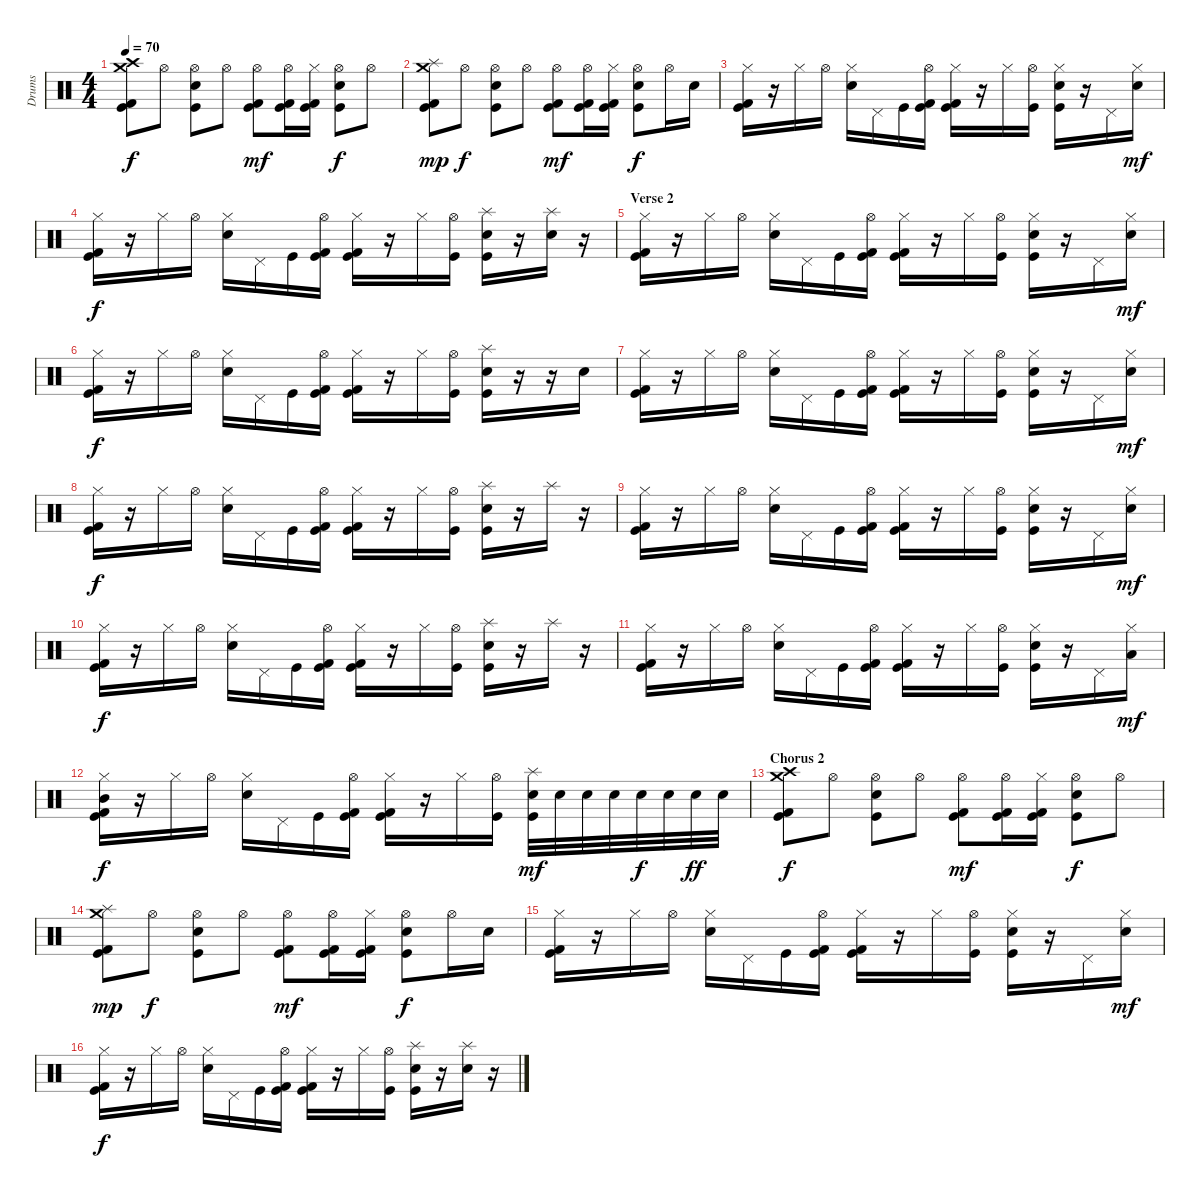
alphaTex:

\track ("Drums" "Drums") {instrument percussion}
\staff {score}
\articulation defaults
\ts (4 4)
\tempo 70
\clef neutral
\ks c
("Crash medium (hit)" "Crash high (hit)" "Kick (hit) 2" "Kick (hit)").8{dy f} "Hi-Hat (open)".8 ("Hi-Hat (open)" "Electric Snare (hit)" "Kick (hit)").8 "Hi-Hat (open)".8 ("Hi-Hat (open)" "Kick (hit) 2" "Kick (hit)").8{dy mf} ("Hi-Hat (open)" "Kick (hit)" "Kick (hit) 2").16 ("Hi-Hat (closed)" "Kick (hit)" "Kick (hit) 2").16 ("Hi-Hat (open)" "Electric Snare (hit)" "Kick (hit)").8{dy f} "Hi-Hat (open)".8 |
("Crash medium (hit)" "Splash (hit)" "Kick (hit) 2" "Kick (hit)").8{dy mp} "Hi-Hat (open)".8{dy f} ("Hi-Hat (open)" "Electric Snare (hit)" "Kick (hit)").8 "Hi-Hat (open)".8 ("Hi-Hat (open)" "Kick (hit) 2" "Kick (hit)").8{dy mf} ("Hi-Hat (open)" "Kick (hit)" "Kick (hit) 2").16 ("Hi-Hat (closed)" "Kick (hit)" "Kick (hit) 2").16 ("Hi-Hat (open)" "Electric Snare (hit)" "Kick (hit)").8{dy f} "Hi-Hat (open)".16 "Electric Snare (hit)".16 |
("Hi-Hat (closed)" "Kick (hit) 2" "Kick (hit)").16 r.16 "Hi-Hat (closed)".16 "Hi-Hat (open)".16 ("Hi-Hat (closed)" "Electric Snare (hit)").16 "Pedal Hi-Hat (hit)".16 "Kick (hit)".16 ("Hi-Hat (open)" "Kick (hit) 2" "Kick (hit)").16 ("Hi-Hat (closed)" "Kick (hit) 2" "Kick (hit)").16 r.16 "Hi-Hat (closed)".16 ("Hi-Hat (open)" "Kick (hit)").16 ("Hi-Hat (closed)" "Electric Snare (hit)" "Kick (hit)").16 r.16 "Pedal Hi-Hat (hit)".16 ("Hi-Hat (closed)" "Electric Snare (hit)").16{dy mf} |
("Hi-Hat (closed)" "Kick (hit) 2" "Kick (hit)").16{dy f} r.16 "Hi-Hat (closed)".16 "Hi-Hat (open)".16 ("Hi-Hat (closed)" "Electric Snare (hit)").16 "Pedal Hi-Hat (hit)".16 "Kick (hit)".16 ("Hi-Hat (open)" "Kick (hit) 2" "Kick (hit)").16 ("Hi-Hat (closed)" "Kick (hit) 2" "Kick (hit)").16 r.16 "Hi-Hat (closed)".16 ("Hi-Hat (open)" "Kick (hit)").16 ("Splash (hit)" "Electric Snare (hit)" "Kick (hit)").16 r.16 ("Splash (hit)" "Electric Snare (hit)").16 r.16 |
\section ("" "Verse 2")
("Hi-Hat (closed)" "Kick (hit) 2" "Kick (hit)").16 r.16 "Hi-Hat (closed)".16 "Hi-Hat (open)".16 ("Hi-Hat (closed)" "Electric Snare (hit)").16 "Pedal Hi-Hat (hit)".16 "Kick (hit)".16 ("Hi-Hat (open)" "Kick (hit) 2" "Kick (hit)").16 ("Hi-Hat (closed)" "Kick (hit) 2" "Kick (hit)").16 r.16 "Hi-Hat (closed)".16 ("Hi-Hat (open)" "Kick (hit)").16 ("Hi-Hat (closed)" "Electric Snare (hit)" "Kick (hit)").16 r.16 "Pedal Hi-Hat (hit)".16 ("Hi-Hat (closed)" "Electric Snare (hit)").16{dy mf} |
("Hi-Hat (closed)" "Kick (hit) 2" "Kick (hit)").16{dy f} r.16 "Hi-Hat (closed)".16 "Hi-Hat (open)".16 ("Hi-Hat (closed)" "Electric Snare (hit)").16 "Pedal Hi-Hat (hit)".16 "Kick (hit)".16 ("Hi-Hat (open)" "Kick (hit) 2" "Kick (hit)").16 ("Hi-Hat (closed)" "Kick (hit) 2" "Kick (hit)").16 r.16 "Hi-Hat (closed)".16 ("Hi-Hat (open)" "Kick (hit)").16 ("Splash (hit)" "Electric Snare (hit)" "Kick (hit)").16 r.16 r.16 "Electric Snare (hit)".16 |
("Hi-Hat (closed)" "Kick (hit) 2" "Kick (hit)").16 r.16 "Hi-Hat (closed)".16 "Hi-Hat (open)".16 ("Hi-Hat (closed)" "Electric Snare (hit)").16 "Pedal Hi-Hat (hit)".16 "Kick (hit)".16 ("Hi-Hat (open)" "Kick (hit) 2" "Kick (hit)").16 ("Hi-Hat (closed)" "Kick (hit) 2" "Kick (hit)").16 r.16 "Hi-Hat (closed)".16 ("Hi-Hat (open)" "Kick (hit)").16 ("Hi-Hat (closed)" "Electric Snare (hit)" "Kick (hit)").16 r.16 "Pedal Hi-Hat (hit)".16 ("Hi-Hat (closed)" "Electric Snare (hit)").16{dy mf} |
("Hi-Hat (closed)" "Kick (hit) 2" "Kick (hit)").16{dy f} r.16 "Hi-Hat (closed)".16 "Hi-Hat (open)".16 ("Hi-Hat (closed)" "Electric Snare (hit)").16 "Pedal Hi-Hat (hit)".16 "Kick (hit)".16 ("Hi-Hat (open)" "Kick (hit) 2" "Kick (hit)").16 ("Hi-Hat (closed)" "Kick (hit) 2" "Kick (hit)").16 r.16 "Hi-Hat (closed)".16 ("Hi-Hat (open)" "Kick (hit)").16 ("Splash (hit)" "Electric Snare (hit)" "Kick (hit)").16 r.16 "Splash (hit)".16 r.16 |
("Hi-Hat (closed)" "Kick (hit) 2" "Kick (hit)").16 r.16 "Hi-Hat (closed)".16 "Hi-Hat (open)".16 ("Hi-Hat (closed)" "Electric Snare (hit)").16 "Pedal Hi-Hat (hit)".16 "Kick (hit)".16 ("Hi-Hat (open)" "Kick (hit) 2" "Kick (hit)").16 ("Hi-Hat (closed)" "Kick (hit) 2" "Kick (hit)").16 r.16 "Hi-Hat (closed)".16 ("Hi-Hat (open)" "Kick (hit)").16 ("Hi-Hat (closed)" "Electric Snare (hit)" "Kick (hit)").16 r.16 "Pedal Hi-Hat (hit)".16 ("Hi-Hat (closed)" "Electric Snare (hit)").16{dy mf} |
("Hi-Hat (closed)" "Kick (hit) 2" "Kick (hit)").16{dy f} r.16 "Hi-Hat (closed)".16 "Hi-Hat (open)".16 ("Hi-Hat (closed)" "Electric Snare (hit)").16 "Pedal Hi-Hat (hit)".16 "Kick (hit)".16 ("Hi-Hat (open)" "Kick (hit) 2" "Kick (hit)").16 ("Hi-Hat (closed)" "Kick (hit) 2" "Kick (hit)").16 r.16 "Hi-Hat (closed)".16 ("Hi-Hat (open)" "Kick (hit)").16 ("Splash (hit)" "Electric Snare (hit)" "Kick (hit)").16 r.16 "Splash (hit)".16 r.16 |
("Hi-Hat (closed)" "Kick (hit) 2" "Kick (hit)").16 r.16 "Hi-Hat (closed)".16 "Hi-Hat (open)".16 ("Hi-Hat (closed)" "Electric Snare (hit)").16 "Pedal Hi-Hat (hit)".16 "Kick (hit)".16 ("Hi-Hat (open)" "Kick (hit) 2" "Kick (hit)").16 ("Hi-Hat (closed)" "Kick (hit) 2" "Kick (hit)").16 r.16 "Hi-Hat (closed)".16 ("Hi-Hat (open)" "Kick (hit)").16 ("Hi-Hat (closed)" "Electric Snare (hit)" "Kick (hit)").16 r.16 "Pedal Hi-Hat (hit)".16 ("Hi-Hat (closed)" "Low Tom (hit)").16{dy mf} |
("Hi-Hat (closed)" "Mid Tom (hit)" "Kick (hit) 2" "Kick (hit)").16{dy f} r.16 "Hi-Hat (closed)".16 "Hi-Hat (open)".16 ("Hi-Hat (closed)" "Electric Snare (hit)").16 "Pedal Hi-Hat (hit)".16 "Kick (hit)".16 ("Hi-Hat (open)" "Kick (hit) 2" "Kick (hit)").16 ("Hi-Hat (closed)" "Kick (hit) 2" "Kick (hit)").16 r.16 "Hi-Hat (closed)".16 ("Hi-Hat (open)" "Kick (hit)").16 ("Splash (hit)" "Electric Snare (hit)" "Kick (hit)").32{dy mf} "Electric Snare (hit)".32 "Electric Snare (hit)".32 "Electric Snare (hit)".32 "Electric Snare (hit)".32{dy f} "Electric Snare (hit)".32 "Electric Snare (hit)".32{dy ff} "Electric Snare (hit)".32 |
\section ("" "Chorus 2")
("Crash medium (hit)" "Crash high (hit)" "Kick (hit) 2" "Kick (hit)").8{dy f} "Hi-Hat (open)".8 ("Hi-Hat (open)" "Electric Snare (hit)" "Kick (hit)").8 "Hi-Hat (open)".8 ("Hi-Hat (open)" "Kick (hit) 2" "Kick (hit)").8{dy mf} ("Hi-Hat (open)" "Kick (hit)" "Kick (hit) 2").16 ("Hi-Hat (closed)" "Kick (hit)" "Kick (hit) 2").16 ("Hi-Hat (open)" "Electric Snare (hit)" "Kick (hit)").8{dy f} "Hi-Hat (open)".8 |
("Crash medium (hit)" "Splash (hit)" "Kick (hit) 2" "Kick (hit)").8{dy mp} "Hi-Hat (open)".8{dy f} ("Hi-Hat (open)" "Electric Snare (hit)" "Kick (hit)").8 "Hi-Hat (open)".8 ("Hi-Hat (open)" "Kick (hit) 2" "Kick (hit)").8{dy mf} ("Hi-Hat (open)" "Kick (hit)" "Kick (hit) 2").16 ("Hi-Hat (closed)" "Kick (hit)" "Kick (hit) 2").16 ("Hi-Hat (open)" "Electric Snare (hit)" "Kick (hit)").8{dy f} "Hi-Hat (open)".16 "Electric Snare (hit)".16 |
("Hi-Hat (closed)" "Kick (hit) 2" "Kick (hit)").16 r.16 "Hi-Hat (closed)".16 "Hi-Hat (open)".16 ("Hi-Hat (closed)" "Electric Snare (hit)").16 "Pedal Hi-Hat (hit)".16 "Kick (hit)".16 ("Hi-Hat (open)" "Kick (hit) 2" "Kick (hit)").16 ("Hi-Hat (closed)" "Kick (hit) 2" "Kick (hit)").16 r.16 "Hi-Hat (closed)".16 ("Hi-Hat (open)" "Kick (hit)").16 ("Hi-Hat (closed)" "Electric Snare (hit)" "Kick (hit)").16 r.16 "Pedal Hi-Hat (hit)".16 ("Hi-Hat (closed)" "Electric Snare (hit)").16{dy mf} |
("Hi-Hat (closed)" "Kick (hit) 2" "Kick (hit)").16{dy f} r.16 "Hi-Hat (closed)".16 "Hi-Hat (open)".16 ("Hi-Hat (closed)" "Electric Snare (hit)").16 "Pedal Hi-Hat (hit)".16 "Kick (hit)".16 ("Hi-Hat (open)" "Kick (hit) 2" "Kick (hit)").16 ("Hi-Hat (closed)" "Kick (hit) 2" "Kick (hit)").16 r.16 "Hi-Hat (closed)".16 ("Hi-Hat (open)" "Kick (hit)").16 ("Splash (hit)" "Electric Snare (hit)" "Kick (hit)").16 r.16 ("Splash (hit)" "Electric Snare (hit)").16 r.16
